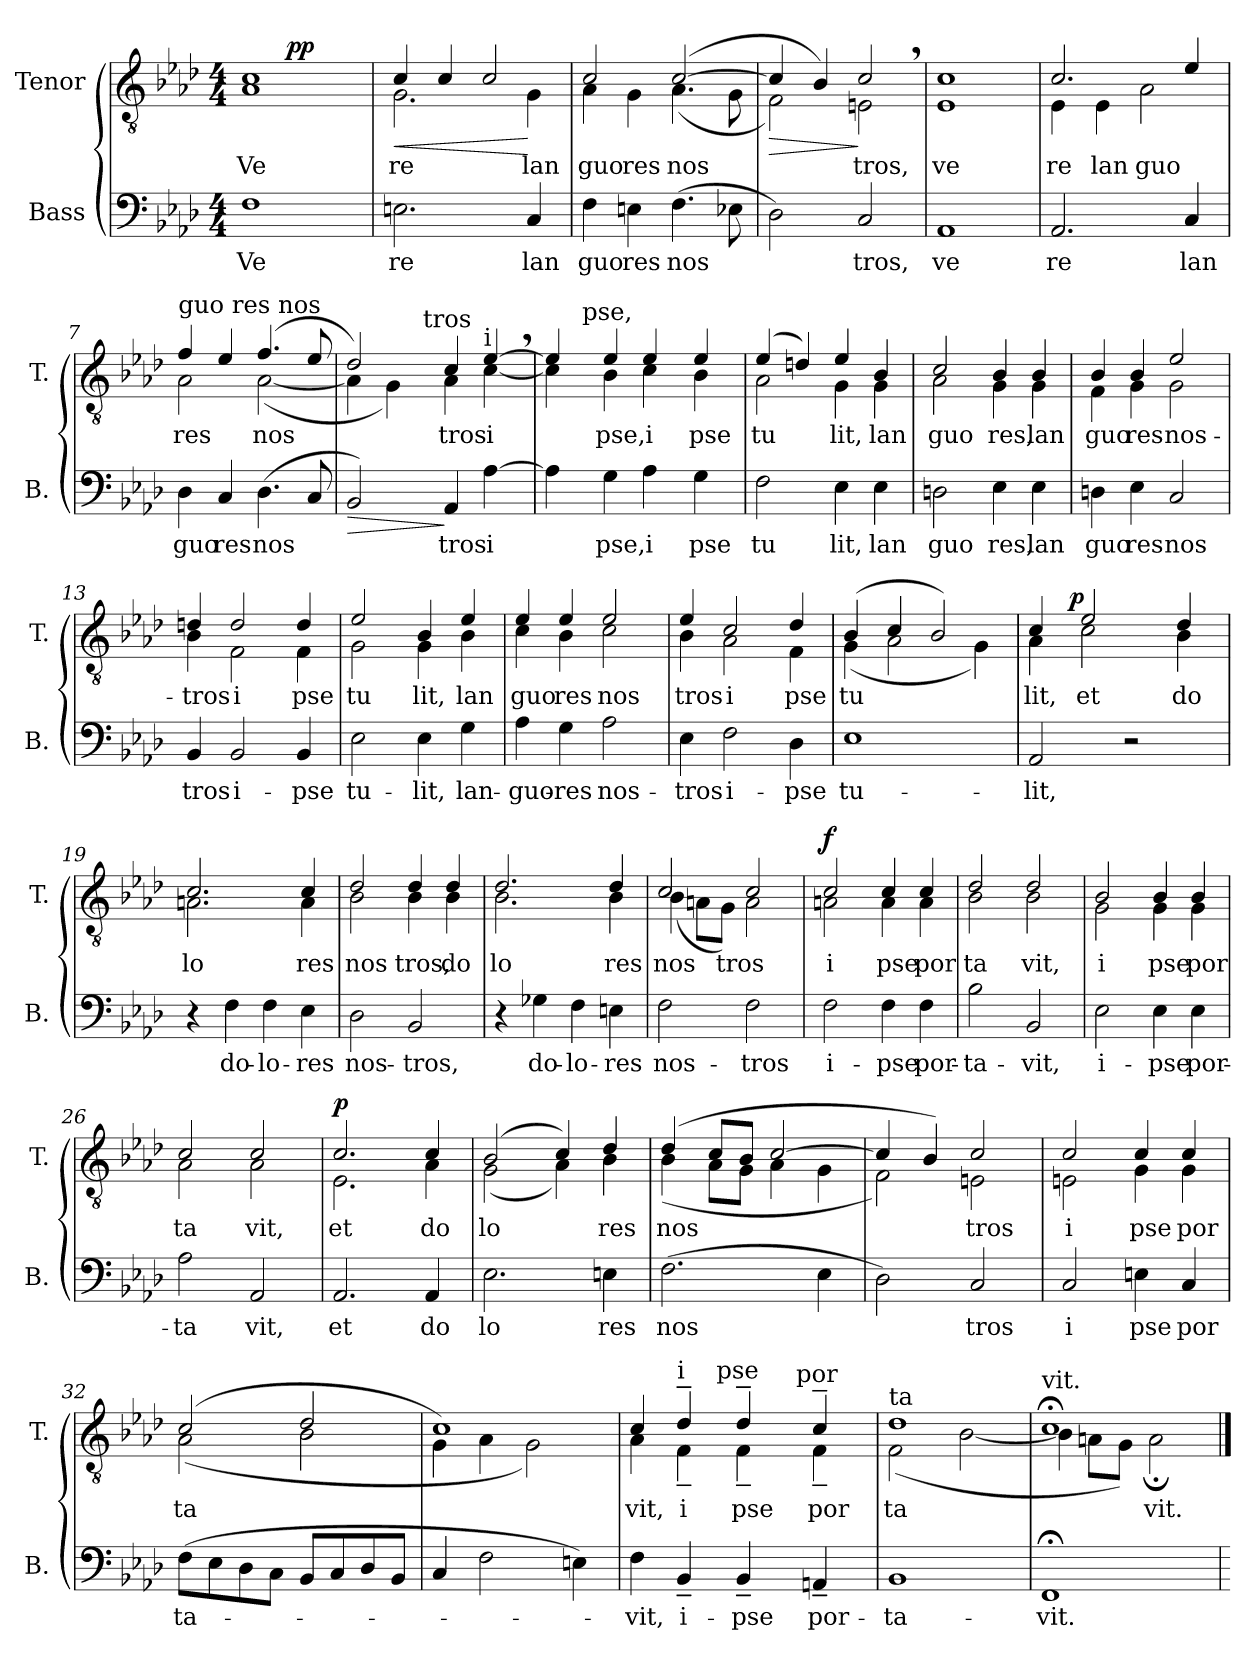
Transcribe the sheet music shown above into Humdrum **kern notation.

**kern	**text	**dynam	**kern	**text	**dynam
*part2	*part2	*part2	*part1	*part1	*part1
*staff2	*staff2	*staff2	*staff1	*staff1	*staff1
*I"Bass	*	*	*I"Tenor	*	*
*I'B.	*	*	*I'T.	*	*
!!LO:PB:g=z
*stria5	*	*	*stria5	*	*
*clefF4	*	*	*clefGv2	*	*
*k[b-e-a-d-]	*	*	*k[b-e-a-d-]	*	*
*A-:	*	*	*A-:	*	*
*M4/4	*	*	*M4/4	*	*
=1	=1	=1	=1	=1	=1
!	!LO:LY:b:cj	!	!	!LO:LY:b:cj	!
*	*	*	*^	*	*
1F	Ve	.	1A- 1c	4ryy	Ve	.
!	!	!	!	!	!	!LO:DY:a
.	.	.	.	2.ryy	.	pp
=2	=2	=2	=2	=2	=2	=2
!	!LO:LY:b:cj	!	!	!	!LO:LY:b:cj	!LO:HP:b
2.En\	re	.	4c/	2.G\	re	<
.	.	.	4c/	.	.	.
.	.	.	2c/	.	.	.
!	!LO:LY:b:cj	!	!	!	!LO:LY:b:cj	!
4C/	lan	.	.	4G\	lan	[
=3	=3	=3	=3	=3	=3	=3
!	!LO:LY:b:cj	!	!	!	!LO:LY:b:cj	!
4F\	guo	.	2c/	4A-\	guo	.
!	!LO:LY:b:cj	!	!	!	!LO:LY:b:cj	!
4En\	res	.	.	4G\	res	.
!	!LO:LY:b	!	!	!	!LO:LY:b	!
(>4.F\	nos	.	(>[>2c/	(<4.A-\	nos	.
8E-X\	.	.	.	8G\	.	.
=4	=4	=4	=4	=4	=4	=4
!	!	!	!	!	!	!LO:HP:b
2D-\)	.	.	4c/]	2F\)	.	>
.	.	.	4B-/)	.	.	.
!	!LO:LY:b:cj	!	!	!	!LO:LY:b:cj	!
2C/	tros,	.	2c,>/	2En\	tros,	]
=5	=5	=5	=5	=5	=5	=5
!	!LO:LY:b:cj	!	!	!	!LO:LY:b:cj	!
*	*	*	*v	*v	*	*
1AA-	ve	.	1c 1E-	ve	.
=6	=6	=6	=6	=6	=6
!	!LO:LY:b:cj	!	!	!LO:LY:b:cj	!
*	*	*	*^	*	*
2.AA-/	re	.	2.c/	4E-\	re	.
!	!	!	!	!	!LO:LY:b:cj	!
.	.	.	.	4E-\	lan	.
!	!	!	!	!	!LO:LY:b:cj	!
.	.	.	.	2A-\	guo	.
!	!LO:LY:b:cj	!	!	!	!	!
4C/	lan	.	4e-/	.	.	.
!!LO:LB:g=z	!!
=7	=7	=7	=7	=7	=7	=7
!	!	!	!LO:TX:a:t=guo res nos	!	!	!
!	!LO:LY:b:cj	!	!	!	!LO:LY:b:cj	!
4D-\	guo	.	4f/	2A-\	res	.
!	!LO:LY:b:cj	!	!	!	!	!
4C/	res	.	4e-/	.	.	.
!	!LO:LY:b	!	!	!	!LO:LY:b	!
(>4.D-\	nos	.	(>4.f/	(<[<2A-\	nos	.
8C/	.	.	8e-/	.	.	.
*	*	*	*v	*v	*	*
=8	=8	=8	=8	=8	=8
!	!	!LO:HP:b	!	!	!
*	*	*	*^	*	*
*	*	*	*	*^	*	*
2BB-/)	.	>	2d-/)	4A-\]	4ryy	.	.
.	.	.	.	4G\)	8ryy	.	.
.	.	.	.	.	32ryy	.	.
!	!	!	!	!	!LO:TX:a:t=tros	!	!
.	.	.	.	.	2ryy	.	.
!	!LO:LY:b:cj	!	!	!	!	!LO:LY:b:cj	!
4AA-/	tros	]	4c/	4A-\	.	tros	.
!	!	!	!LO:TX:a:t=i	!	!	!	!
!	!LO:LY:b:rj	!	!	!	!	!LO:LY:b:rj	!
[>4A-\	i	.	[>4e-,>/	[<4c\	.	i	.
.	.	.	.	.	16.ryy	.	.
=9	=9	=9	=9	=9	=9	=9	=9
4A-\]	.	.	4e-/]	4c\]	8ryy	.	.
.	.	.	.	.	32ryy	.	.
!	!	!	!	!	!LO:TX:a:t=pse,	!	!
.	.	.	.	.	2ryy	.	.
!	!LO:LY:b:cj	!	!	!	!	!LO:LY:b:cj	!
4G\	pse,	.	4e-/	4B-\	.	pse,	.
!	!LO:LY:b:cj	!	!	!	!	!LO:LY:b:cj	!
4A-\	i	.	4e-/	4c\	.	i	.
.	.	.	.	.	4ryy	.	.
!	!LO:LY:b:cj	!	!	!	!	!LO:LY:b:cj	!
4G\	pse	.	4e-/	4B-\	.	pse	.
.	.	.	.	.	16.ryy	.	.
=10	=10	=10	=10	=10	=10	=10	=10
!	!LO:LY:b:cj	!	!	!	!	!LO:LY:b:cj	!
*	*	*	*	*v	*v	*	*
2F\	tu	.	(>4e-/	2A-\	tu	.
.	.	.	4dn/)	.	.	.
!	!LO:LY:b:cj	!	!	!	!LO:LY:b:cj	!
4E-\	lit,	.	4e-/	4G\	lit,	.
!	!LO:LY:b:cj	!	!	!	!LO:LY:b:cj	!
4E-\	lan	.	4B-/	4G\	lan	.
=11	=11	=11	=11	=11	=11	=11
!	!LO:LY:b:cj	!	!	!	!LO:LY:b:cj	!
2Dn\	guo	.	2c/	2A-\	guo	.
!	!LO:LY:b:cj	!	!	!	!LO:LY:b:cj	!
4E-\	res,	.	4B-/	4G\	res,	.
!	!LO:LY:b:cj	!	!	!	!LO:LY:b:cj	!
4E-\	lan	.	4B-/	4G\	lan	.
=12	=12	=12	=12	=12	=12	=12
!	!LO:LY:b:cj	!	!	!	!LO:LY:b:cj	!
4Dn\	guo	.	4B-/	4F\	guo	.
!	!LO:LY:b:cj	!	!	!	!LO:LY:b:cj	!
4E-\	res	.	4B-/	4G\	res	.
!	!LO:LY:b:cj	!	!	!	!LO:LY:b:cj	!
2C/	nos	.	2e-/	2G\	nos-	.
!!LO:LB:g=z	!!
=13	=13	=13	=13	=13	=13	=13
!	!LO:LY:b:cj	!	!	!	!LO:LY:b:cj	!
4BB-/	tros	.	4dn/	4B-\	-tros	.
!	!LO:LY:b:cj	!	!	!	!LO:LY:b:cj	!
2BB-/	i-	.	2d/	2F\	i	.
!	!LO:LY:b:cj	!	!	!	!LO:LY:b:cj	!
4BB-/	-pse	.	4d/	4F\	pse	.
=14	=14	=14	=14	=14	=14	=14
!	!LO:LY:b:cj	!	!	!	!LO:LY:b:cj	!
2E-\	tu-	.	2e-/	2G\	tu	.
!	!LO:LY:b:cj	!	!	!	!LO:LY:b:cj	!
4E-\	-lit,	.	4B-/	4G\	lit,	.
!	!LO:LY:b:cj	!	!	!	!LO:LY:b:cj	!
4G\	lan-	.	4e-/	4B-\	lan	.
=15	=15	=15	=15	=15	=15	=15
!	!LO:LY:b:cj	!	!	!	!LO:LY:b:cj	!
4A-\	-guo-	.	4e-/	4c\	guo	.
!	!LO:LY:b:cj	!	!	!	!LO:LY:b:cj	!
4G\	-res	.	4e-/	4B-\	res	.
!	!LO:LY:b:cj	!	!	!	!LO:LY:b:cj	!
2A-\	nos-	.	2e-/	2c\	nos	.
=16	=16	=16	=16	=16	=16	=16
!	!LO:LY:b:cj	!	!	!	!LO:LY:b:cj	!
4E-\	-tros	.	4e-/	4B-\	tros	.
!	!LO:LY:b:cj	!	!	!	!LO:LY:b:cj	!
2F\	i-	.	2c/	2A-\	i	.
!	!LO:LY:b:cj	!	!	!	!LO:LY:b:cj	!
4D-\	-pse	.	4d-/	4F\	pse	.
=17	=17	=17	=17	=17	=17	=17
!	!LO:LY:b:cj	!	!	!	!LO:LY:b:cj	!
1E-	tu-	.	(>4B-/	(<4G\	tu	.
.	.	.	4c/	2A-\	.	.
.	.	.	2B-/)	.	.	.
.	.	.	.	4G\)	.	.
=18	=18	=18	=18	=18	=18	=18
!	!LO:LY:b:cj	!	!	!	!LO:LY:b:cj	!
*	*	*	*	*^	*	*
2AA-/	-lit,	.	4c/	4A-\	8..ryy	lit,	.
!	!	!	!	!	!	!	!LO:DY:a
.	.	.	.	.	2ryy	.	p
!	!	!	!	!	!	!LO:LY:b:cj	!
.	.	.	2e-/	2c\	.	et	.
2r	.	.	.	.	.	.	.
.	.	.	.	.	4ryy	.	.
!	!	!	!	!	!	!LO:LY:b:cj	!
.	.	.	4d-/	4B-\	.	do	.
.	.	.	.	.	32ryy	.	.
=19	=19	=19	=19	=19	=19	=19	=19
!	!	!	!	!	!	!LO:LY:b:cj	!
*	*	*	*	*v	*v	*	*
4r	.	.	2.c/	2.An\	lo	.
!	!LO:LY:b:cj	!	!	!	!	!
4F\	do-	.	.	.	.	.
!	!LO:LY:b:cj	!	!	!	!	!
4F\	-lo-	.	.	.	.	.
!	!LO:LY:b:cj	!	!	!	!LO:LY:b:cj	!
4E-\	-res	.	4c/	4A\	res	.
!!LO:LB:g=z	!!
=20	=20	=20	=20	=20	=20	=20
!	!LO:LY:b:cj	!	!	!	!LO:LY:b:cj	!
2D-\	nos-	.	2d-/	2B-\	nos	.
!	!LO:LY:b:cj	!	!	!	!LO:LY:b:cj	!
2BB-/	-tros,	.	4d-/	4B-\	tros,	.
!	!	!	!	!	!LO:LY:b:cj	!
.	.	.	4d-/	4B-\	do	.
=21	=21	=21	=21	=21	=21	=21
!	!	!	!	!	!LO:LY:b:cj	!
4r	.	.	2.d-/	2.B-\	lo	.
!	!LO:LY:b:cj	!	!	!	!	!
4G-X\	do-	.	.	.	.	.
!	!LO:LY:b:cj	!	!	!	!	!
4F\	-lo-	.	.	.	.	.
!	!LO:LY:b:cj	!	!	!	!LO:LY:b:cj	!
4En\	-res	.	4d-/	4B-\	res	.
=22	=22	=22	=22	=22	=22	=22
!	!LO:LY:b:cj	!	!	!	!LO:LY:b	!
2F\	nos-	.	2c/	(<4B-\	nos	.
.	.	.	.	8An\L	.	.
!	!	!	!	!	!LO:LY:b	!
.	.	.	.	8G\J)	tros	.
!	!LO:LY:b:cj	!	!	!	!	!
2F\	-tros	.	2c/	2A\	.	.
=23	=23	=23	=23	=23	=23	=23
!	!LO:LY:b:cj	!	!	!	!LO:LY:b:cj	!LO:DY:a
2F\	i-	.	2c/	2An\	i	f
!	!LO:LY:b:cj	!	!	!	!LO:LY:b:cj	!
4F\	-pse	.	4c/	4A\	pse	.
!	!LO:LY:b:cj	!	!	!	!LO:LY:b:cj	!
4F\	por-	.	4c/	4A\	por	.
=24	=24	=24	=24	=24	=24	=24
!	!LO:LY:b:cj	!	!	!	!LO:LY:b:cj	!
2B-\	-ta-	.	2d-/	2B-\	ta	.
!	!LO:LY:b:cj	!	!	!	!LO:LY:b:cj	!
2BB-/	-vit,	.	2d-/	2B-\	vit,	.
=25	=25	=25	=25	=25	=25	=25
!	!LO:LY:b:cj	!	!	!	!LO:LY:b:cj	!
2E-\	i-	.	2B-/	2G\	i	.
!	!LO:LY:b:cj	!	!	!	!LO:LY:b:cj	!
4E-\	-pse	.	4B-/	4G\	pse	.
!	!LO:LY:b:cj	!	!	!	!LO:LY:b:cj	!
4E-\	por-	.	4B-/	4G\	por	.
!!LO:LB:g=z	!!
=26	=26	=26	=26	=26	=26	=26
!	!LO:LY:b:cj	!	!	!	!LO:LY:b:cj	!
2A-\	-ta	.	2c/	2A-\	ta	.
!	!LO:LY:b:cj	!	!	!	!LO:LY:b:cj	!
2AA-/	vit,	.	2c/	2A-\	vit,	.
=27	=27	=27	=27	=27	=27	=27
!	!LO:LY:b:cj	!	!	!	!LO:LY:b:cj	!LO:DY:a
2.AA-/	et	.	2.c/	2.E-\	et	p
!	!LO:LY:b:cj	!	!	!	!LO:LY:b:cj	!
4AA-/	do	.	4c/	4A-\	do	.
=28	=28	=28	=28	=28	=28	=28
!	!LO:LY:b:cj	!	!	!	!LO:LY:b:cj	!
2.E-\	lo	.	(>2B-/	(<2G\	lo	.
.	.	.	4c/)	4A-\)	.	.
!	!LO:LY:b:cj	!	!	!	!LO:LY:b:cj	!
4En\	res	.	4d-/	4B-\	res	.
=29	=29	=29	=29	=29	=29	=29
!	!LO:LY:b	!	!	!	!LO:LY:b	!
(>2.F\	nos	.	(>4d-/	(<4B-\	nos	.
.	.	.	8c/L	8A-\L	.	.
.	.	.	8B-/J	8G\J	.	.
.	.	.	[>2c/	4A-\	.	.
4E-\	.	.	.	4G\	.	.
=30	=30	=30	=30	=30	=30	=30
2D-\)	.	.	4c/]	2F\)	.	.
.	.	.	4B-/)	.	.	.
!	!LO:LY:b:cj	!	!	!	!LO:LY:b:cj	!
2C/	tros	.	2c/	2En\	tros	.
=31	=31	=31	=31	=31	=31	=31
!	!LO:LY:b:cj	!	!	!	!LO:LY:b:cj	!
2C/	i	.	2c/	2En\	i	.
!	!LO:LY:b:cj	!	!	!	!LO:LY:b:cj	!
4En\	pse	.	4c/	4G\	pse	.
!	!LO:LY:b:cj	!	!	!	!LO:LY:b:cj	!
4C/	por	.	4c/	4G\	por	.
!!LO:LB:g=z	!!
=32	=32	=32	=32	=32	=32	=32
!	!LO:LY:b:cj	!	!	!	!LO:LY:b:cj	!
(>8F\L	ta-	.	(>2c/	(<2A-\	ta	.
8E-\	.	.	.	.	.	.
8D-\	.	.	.	.	.	.
8C\J	.	.	.	.	.	.
8BB-/L	.	.	2d-/	2B-\	.	.
8C/	.	.	.	.	.	.
8D-/	.	.	.	.	.	.
8BB-/J	.	.	.	.	.	.
=33	=33	=33	=33	=33	=33	=33
4C/	.	.	1c)	4G\	.	.
2F\	.	.	.	4A-\	.	.
.	.	.	.	2G\)	.	.
4En\)	.	.	.	.	.	.
*	*	*	*v	*v	*	*
=34	=34	=34	=34	=34	=34
!	!LO:LY:b:cj	!	!	!LO:LY:b:cj	!
*	*	*	*^	*	*
*	*	*	*	*^	*	*
*	*	*	*	*	*^	*	*
4F\	-vit,	.	4c/	4A-\	4..ryy	2ryy	vit,	.
!	!	!	!LO:TX:a:t=i	!	!	!	!	!
!	!LO:LY:b:cj	!	!	!	!	!	!LO:LY:b:cj	!
4BB-~</	i-	.	4d-~>/	4F~<\	.	.	i	.
!	!	!	!	!	!LO:TX:a:t=pse	!	!	!
.	.	.	.	.	2ryy	.	.	.
!	!LO:LY:b:cj	!	!	!	!	!	!LO:LY:b:cj	!
4BB-~</	-pse	.	4d-~>/	4F~<\	.	8ryy	pse	.
.	.	.	.	.	.	16ryy	.	.
.	.	.	.	.	.	64ryy	.	.
!	!	!	!	!	!	!LO:TX:a:t=por	!	!
.	.	.	.	.	.	4ryy	.	.
!	!LO:LY:b:cj	!	!	!	!	!	!LO:LY:b:cj	!
4AAn~</	por-	.	4c~>/	4F~<\	.	.	por	.
.	.	.	.	.	16ryy	.	.	.
.	.	.	.	.	.	32.ryy	.	.
=35	=35	=35	=35	=35	=35	=35	=35	=35
!	!	!	!LO:TX:a:t=ta	!	!	!	!	!
!	!LO:LY:b:cj	!	!	!	!	!	!LO:LY:b:cj	!
*	*	*	*	*v	*v	*v	*	*
1BB-	-ta-	.	1d-	(<2F\	ta	.
.	.	.	.	[<2B-\	.	.
=36	=36	=36	=36	=36	=36	=36
!	!	!	!LO:TX:a:t=vit.	!	!	!
!	!LO:LY:b:cj	!	!	!	!	!
1FF;<	-vit.	.	1c;<	4B-\]	.	.
.	.	.	.	8An\L	.	.
.	.	.	.	8G\J)	.	.
!	!	!	!	!	!LO:LY:b:cj	!
.	.	.	.	2A;\	vit.	.
*	*	*	*v	*v	*	*
=	==	==	==	==	==
*-	*-	*-	*-	*-	*-
